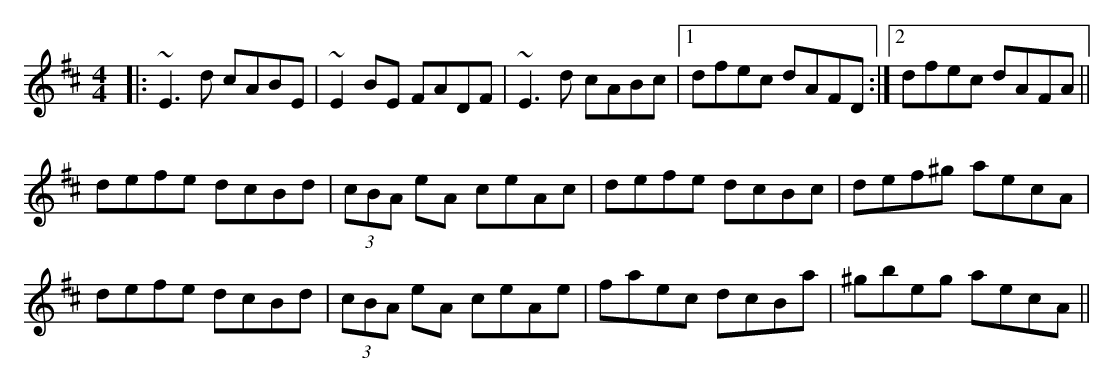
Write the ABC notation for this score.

X:1
M:4/4
K:Edor
|:~E3d cABE|~E2BE FADF|~E3d cABc|1 dfec dAFD:|2 dfec dAFA||
defe dcBd|(3cBA eA ceAc|defe dcBc|def^g aecA|
defe dcBd|(3cBA eA ceAe|faec dcBa|^gbeg aecA||
